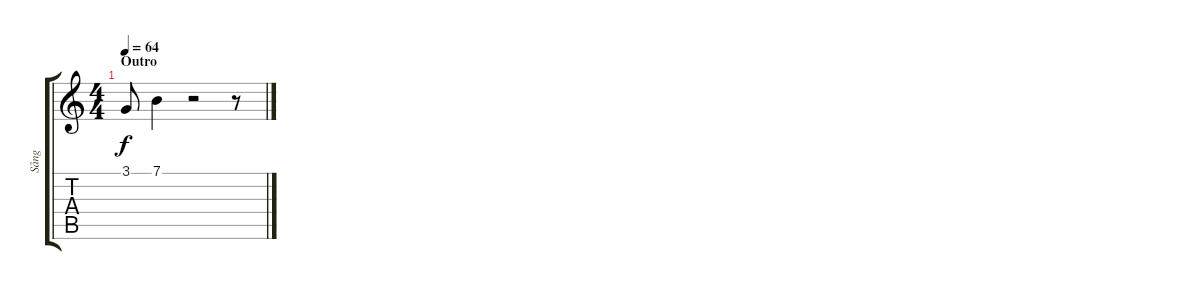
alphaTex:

\track ("Sång" "Sång") {instrument synthvoice}
\staff {score tabs}
\tuning (E4 B3 G3 D3 A2 E2) {hide}
\ts (4 4)
\section ("" "Outro")
\tempo 64
\clef g2
\ks c
3.1{t}.8{dy f} 7.1.4 r.2 r.8
